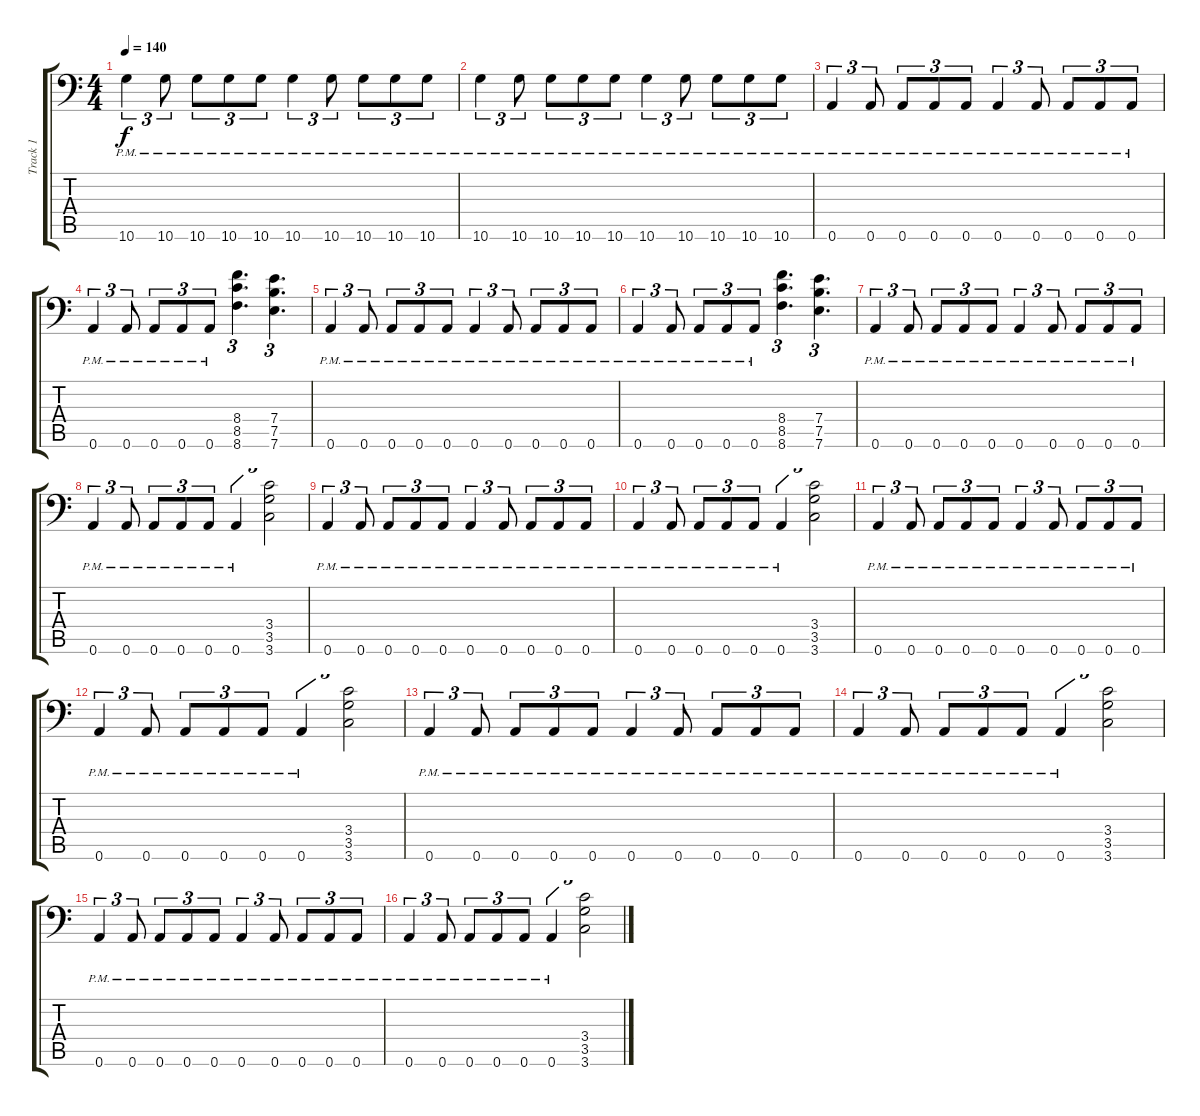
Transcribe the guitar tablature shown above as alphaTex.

\track ("Track 1" "Track 1") {instrument distortionguitar}
\staff {score tabs}
\tuning (B3 Gb3 D3 A2 E2 A1) {hide}
\ts (4 4)
\tempo 140
\clef f4
\ks c
10.6{pm}.4{tu (3 2) dy f} 10.6{pm}.8{tu (3 2)} 10.6{pm}.8{tu (3 2)} 10.6{pm}.8{tu (3 2)} 10.6{pm}.8{tu (3 2)} 10.6{pm}.4{tu (3 2)} 10.6{pm}.8{tu (3 2)} 10.6{pm}.8{tu (3 2)} 10.6{pm}.8{tu (3 2)} 10.6{pm}.8{tu (3 2)} |
10.6{pm}.4{tu (3 2)} 10.6{pm}.8{tu (3 2)} 10.6{pm}.8{tu (3 2)} 10.6{pm}.8{tu (3 2)} 10.6{pm}.8{tu (3 2)} 10.6{pm}.4{tu (3 2)} 10.6{pm}.8{tu (3 2)} 10.6{pm}.8{tu (3 2)} 10.6{pm}.8{tu (3 2)} 10.6{pm}.8{tu (3 2)} |
0.6{pm}.4{tu (3 2)} 0.6{pm}.8{tu (3 2)} 0.6{pm}.8{tu (3 2)} 0.6{pm}.8{tu (3 2)} 0.6{pm}.8{tu (3 2)} 0.6{pm}.4{tu (3 2)} 0.6{pm}.8{tu (3 2)} 0.6{pm}.8{tu (3 2)} 0.6{pm}.8{tu (3 2)} 0.6{pm}.8{tu (3 2)} |
0.6{pm}.4{tu (3 2)} 0.6{pm}.8{tu (3 2)} 0.6{pm}.8{tu (3 2)} 0.6{pm}.8{tu (3 2)} 0.6{pm}.8{tu (3 2)} (8.4 8.5 8.6).4{d tu (3 2)} (7.4 7.5 7.6).4{d tu (3 2)} |
0.6{pm}.4{tu (3 2)} 0.6{pm}.8{tu (3 2)} 0.6{pm}.8{tu (3 2)} 0.6{pm}.8{tu (3 2)} 0.6{pm}.8{tu (3 2)} 0.6{pm}.4{tu (3 2)} 0.6{pm}.8{tu (3 2)} 0.6{pm}.8{tu (3 2)} 0.6{pm}.8{tu (3 2)} 0.6{pm}.8{tu (3 2)} |
0.6{pm}.4{tu (3 2)} 0.6{pm}.8{tu (3 2)} 0.6{pm}.8{tu (3 2)} 0.6{pm}.8{tu (3 2)} 0.6{pm}.8{tu (3 2)} (8.4 8.5 8.6).4{d tu (3 2)} (7.4 7.5 7.6).4{d tu (3 2)} |
0.6{pm}.4{tu (3 2)} 0.6{pm}.8{tu (3 2)} 0.6{pm}.8{tu (3 2)} 0.6{pm}.8{tu (3 2)} 0.6{pm}.8{tu (3 2)} 0.6{pm}.4{tu (3 2)} 0.6{pm}.8{tu (3 2)} 0.6{pm}.8{tu (3 2)} 0.6{pm}.8{tu (3 2)} 0.6{pm}.8{tu (3 2)} |
0.6{pm}.4{tu (3 2)} 0.6{pm}.8{tu (3 2)} 0.6{pm}.8{tu (3 2)} 0.6{pm}.8{tu (3 2)} 0.6{pm}.8{tu (3 2)} 0.6{pm}.4{tu (3 2)} (3.4 3.5 3.6).2{tu (3 2)} |
0.6{pm}.4{tu (3 2)} 0.6{pm}.8{tu (3 2)} 0.6{pm}.8{tu (3 2)} 0.6{pm}.8{tu (3 2)} 0.6{pm}.8{tu (3 2)} 0.6{pm}.4{tu (3 2)} 0.6{pm}.8{tu (3 2)} 0.6{pm}.8{tu (3 2)} 0.6{pm}.8{tu (3 2)} 0.6{pm}.8{tu (3 2)} |
0.6{pm}.4{tu (3 2)} 0.6{pm}.8{tu (3 2)} 0.6{pm}.8{tu (3 2)} 0.6{pm}.8{tu (3 2)} 0.6{pm}.8{tu (3 2)} 0.6{pm}.4{tu (3 2)} (3.4 3.5 3.6).2{tu (3 2)} |
0.6{pm}.4{tu (3 2)} 0.6{pm}.8{tu (3 2)} 0.6{pm}.8{tu (3 2)} 0.6{pm}.8{tu (3 2)} 0.6{pm}.8{tu (3 2)} 0.6{pm}.4{tu (3 2)} 0.6{pm}.8{tu (3 2)} 0.6{pm}.8{tu (3 2)} 0.6{pm}.8{tu (3 2)} 0.6{pm}.8{tu (3 2)} |
0.6{pm}.4{tu (3 2)} 0.6{pm}.8{tu (3 2)} 0.6{pm}.8{tu (3 2)} 0.6{pm}.8{tu (3 2)} 0.6{pm}.8{tu (3 2)} 0.6{pm}.4{tu (3 2)} (3.4 3.5 3.6).2{tu (3 2)} |
0.6{pm}.4{tu (3 2)} 0.6{pm}.8{tu (3 2)} 0.6{pm}.8{tu (3 2)} 0.6{pm}.8{tu (3 2)} 0.6{pm}.8{tu (3 2)} 0.6{pm}.4{tu (3 2)} 0.6{pm}.8{tu (3 2)} 0.6{pm}.8{tu (3 2)} 0.6{pm}.8{tu (3 2)} 0.6{pm}.8{tu (3 2)} |
0.6{pm}.4{tu (3 2)} 0.6{pm}.8{tu (3 2)} 0.6{pm}.8{tu (3 2)} 0.6{pm}.8{tu (3 2)} 0.6{pm}.8{tu (3 2)} 0.6{pm}.4{tu (3 2)} (3.4 3.5 3.6).2{tu (3 2)} |
0.6{pm}.4{tu (3 2)} 0.6{pm}.8{tu (3 2)} 0.6{pm}.8{tu (3 2)} 0.6{pm}.8{tu (3 2)} 0.6{pm}.8{tu (3 2)} 0.6{pm}.4{tu (3 2)} 0.6{pm}.8{tu (3 2)} 0.6{pm}.8{tu (3 2)} 0.6{pm}.8{tu (3 2)} 0.6{pm}.8{tu (3 2)} |
0.6{pm}.4{tu (3 2)} 0.6{pm}.8{tu (3 2)} 0.6{pm}.8{tu (3 2)} 0.6{pm}.8{tu (3 2)} 0.6{pm}.8{tu (3 2)} 0.6{pm}.4{tu (3 2)} (3.4 3.5 3.6).2{tu (3 2)}
